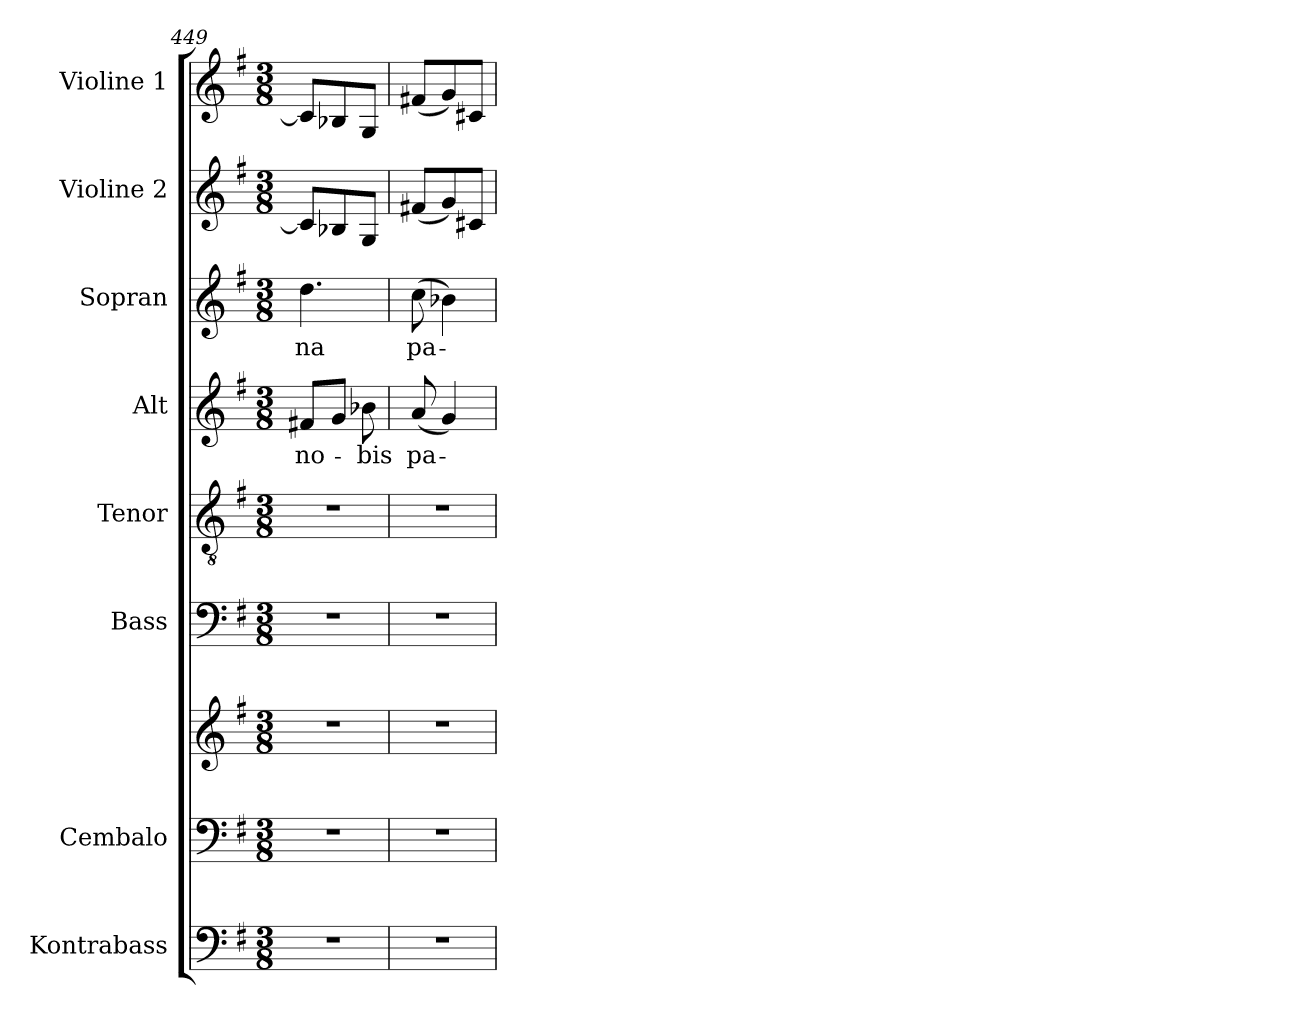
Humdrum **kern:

**kern	**kern	**kern	**kern	**kern	**kern	**text	**kern	**text	**kern	**kern
*part8	*part7	*part7	*part6	*part5	*part4	*part4	*part3	*part3	*part2	*part1
*staff9	*staff8	*staff7	*staff6	*staff5	*staff4	*staff4	*staff3	*staff3	*staff2	*staff1
*I"Kontrabass	*I"Cembalo	*	*I"Bass	*I"Tenor	*I"Alt	*	*I"Sopran	*	*I"Violine 2	*I"Violine 1
*I'Kb.	*I'Cemb.	*	*I'B.	*I'T.	*I'A.	*	*I'S.	*	*I'Vl. 2	*I'Vl. 1
*clefF4	*clefF4	*clefG2	*clefF4	*clefGv2	*clefG2	*	*clefG2	*	*clefG2	*clefG2
*ITrd7c12	*	*	*	*	*	*	*	*	*	*
*k[f#]	*k[f#]	*k[f#]	*k[f#]	*k[f#]	*k[f#]	*	*k[f#]	*	*k[f#]	*k[f#]
*G:	*G:	*G:	*G:	*G:	*G:	*	*G:	*	*G:	*G:
*M3/8	*M3/8	*M3/8	*M3/8	*M3/8	*M3/8	*	*M3/8	*	*M3/8	*M3/8
=449	=449	=449	=449	=449	=449	=449	=449	=449	=449	=449
!	!	!	!	!	!	!LO:LY:b	!	!LO:LY:b	!	!
4.r	4.r	4.r	4.r	4.r	8f#X/L	no-	4.dd\	-na	8c/L]	8c/L]
.	.	.	.	.	8g/J	.	.	.	8B-X/	8B-X/
!	!	!	!	!	!	!LO:LY:b	!	!	!	!
.	.	.	.	.	8b-X\	-bis	.	.	8G/J	8G/J
=450	=450	=450	=450	=450	=450	=450	=450	=450	=450	=450
!	!	!	!	!	!	!LO:LY:b	!	!LO:LY:b	!	!
4.r	4.r	4.r	4.r	4.r	(<8a/	pa-	(>8cc\	pa-	(<8f#X/L	(<8f#X/L
.	.	.	.	.	4g/)	.	4b-X\)	.	8g/)	8g/)
.	.	.	.	.	.	.	.	.	8c#X/J	8c#X/J
=	=	=	=	=	=	=	=	=	=	=
*-	*-	*-	*-	*-	*-	*-	*-	*-	*-	*-
